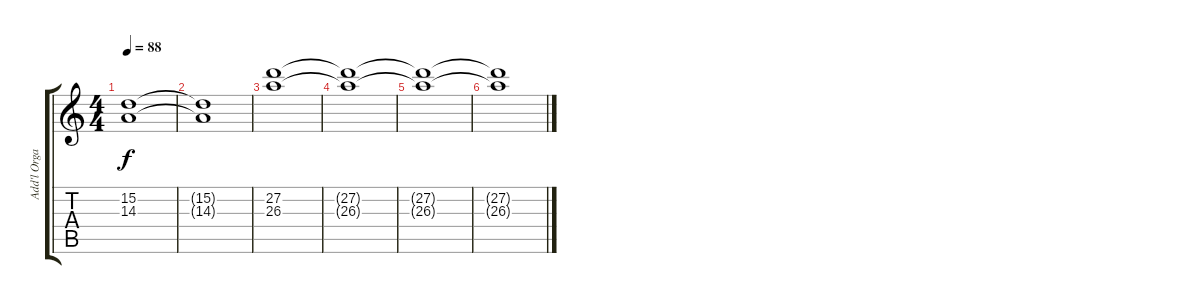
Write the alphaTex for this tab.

\track ("Add'l Organ over solo" "Add'l Orga") {instrument rockorgan}
\staff {score tabs}
\tuning (E4 B3 G3 D3 A2 E2) {hide}
\ts (4 4)
\tempo 88
\clef g2
\ks c
(15.2{t} 14.3{t}).1{dy f} |
(15.2{t} 14.3{t}).1 |
(27.2 26.3).1 |
(27.2{t} 26.3{t}).1 |
(27.2{t} 26.3{t}).1 |
(27.2{t} 26.3{t}).1
